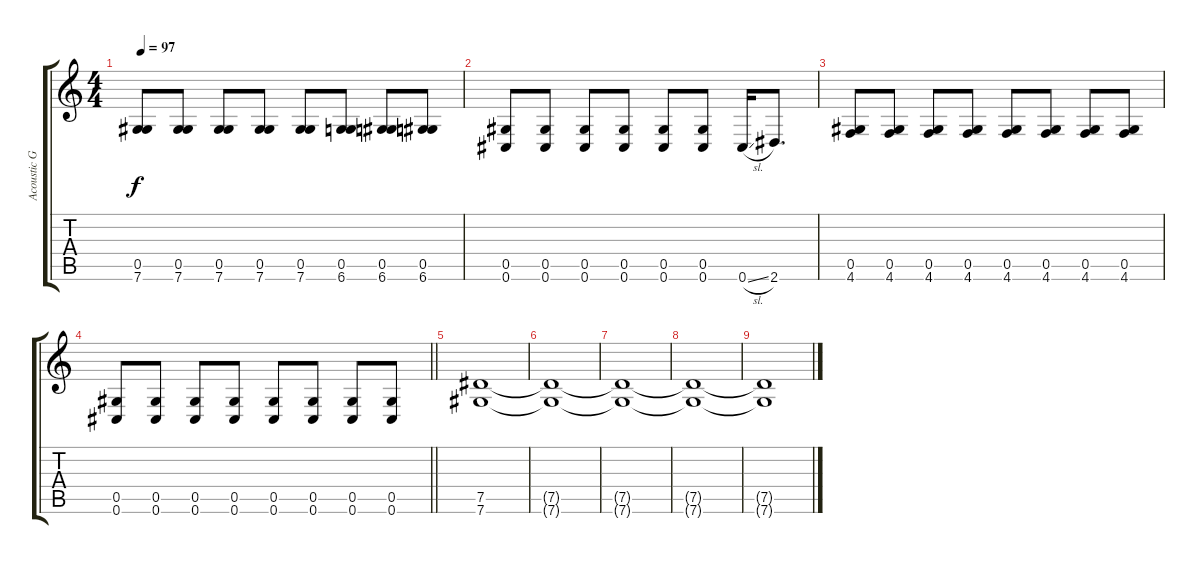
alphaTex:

\track ("Acoustic Guitar" "Acoustic G") {instrument acousticguitarsteel}
\staff {score tabs}
\tuning (Eb4 Bb3 Gb3 Db3 Ab2 Db2) {hide}
\ts (4 4)
\tempo 97
\clef g2
\ks c
(0.5 7.6).8{dy f} (0.5 7.6).8 (0.5 7.6).8 (0.5 7.6).8 (0.5 7.6).8 (0.5 6.6).8 (0.5 6.6).8 (0.5 6.6).8 |
(0.5 0.6).8 (0.5 0.6).8 (0.5 0.6).8 (0.5 0.6).8 (0.5 0.6).8 (0.5 0.6).8 0.6{sl}.16 2.6.8{d} |
(0.5 4.6).8 (0.5 4.6).8 (0.5 4.6).8 (0.5 4.6).8 (0.5 4.6).8 (0.5 4.6).8 (0.5 4.6).8 (0.5 4.6).8 |
\barLineRight lightlight
(0.5 0.6).8 (0.5 0.6).8 (0.5 0.6).8 (0.5 0.6).8 (0.5 0.6).8 (0.5 0.6).8 (0.5 0.6).8 (0.5 0.6).8 |
(7.5 7.6).1 |
(7.5{t} 7.6{t}).1 |
(7.5{t} 7.6{t}).1 |
(7.5{t} 7.6{t}).1 |
(7.5{t} 7.6{t}).1
